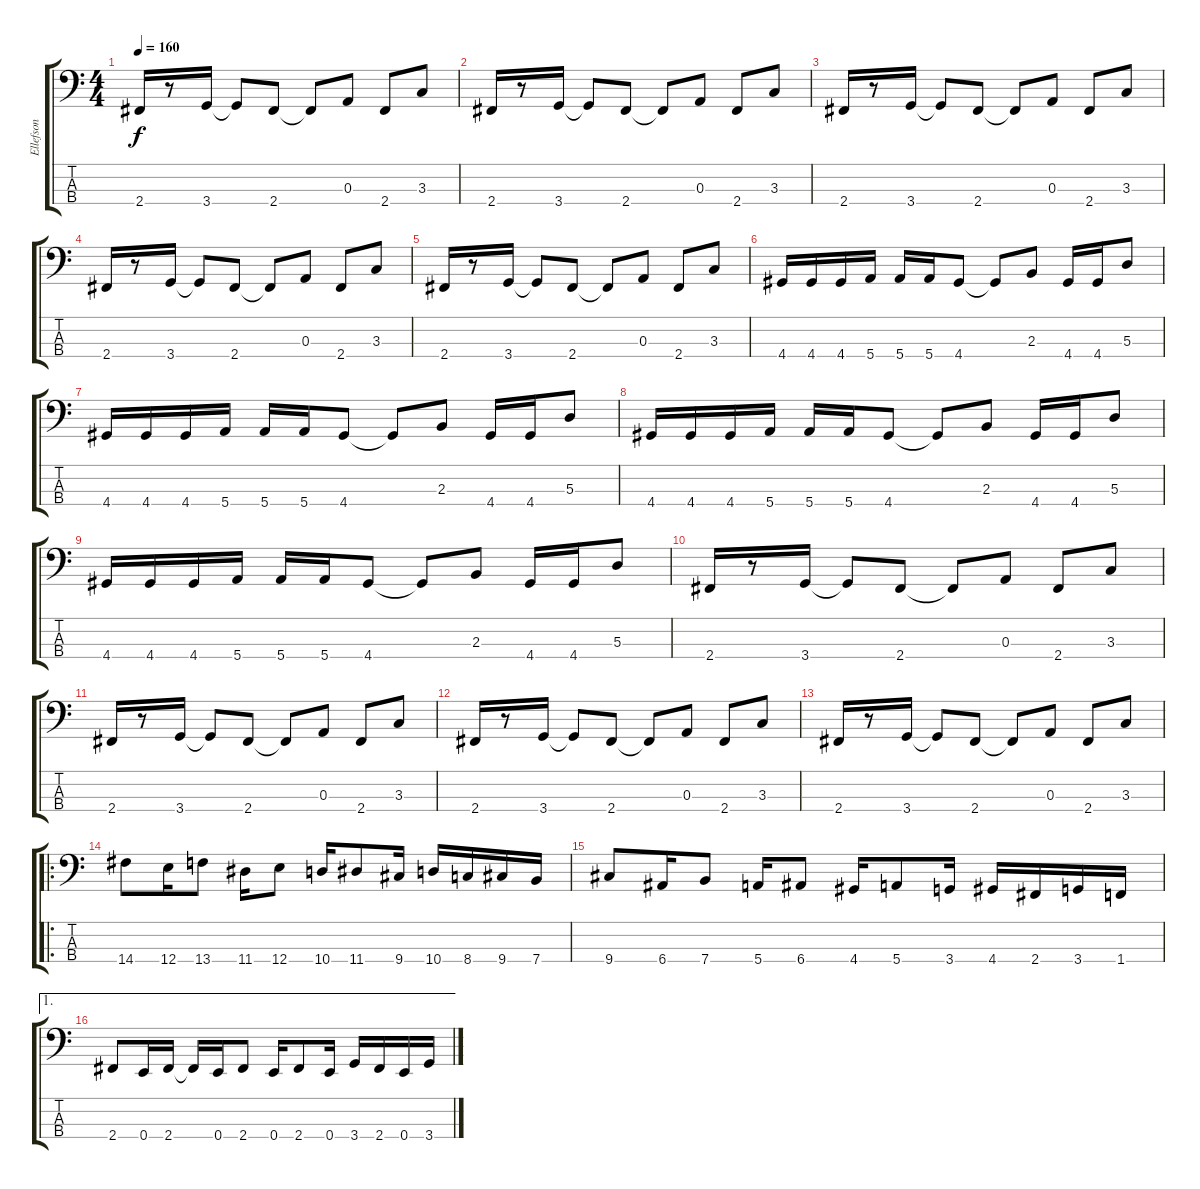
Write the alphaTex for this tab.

\track ("Ellefson" "Ellefson") {instrument electricbasspick}
\staff {score tabs}
\tuning (G2 D2 A1 E1) {hide}
\ts (4 4)
\tempo 160
\clef f4
\ks c
2.4.16{dy f} r.8 3.4.16 3.4{t}.8 2.4.8 2.4{t}.8 0.3.8 2.4.8 3.3.8 |
2.4.16 r.8 3.4.16 3.4{t}.8 2.4.8 2.4{t}.8 0.3.8 2.4.8 3.3.8 |
2.4.16 r.8 3.4.16 3.4{t}.8 2.4.8 2.4{t}.8 0.3.8 2.4.8 3.3.8 |
2.4.16 r.8 3.4.16 3.4{t}.8 2.4.8 2.4{t}.8 0.3.8 2.4.8 3.3.8 |
2.4.16 r.8 3.4.16 3.4{t}.8 2.4.8 2.4{t}.8 0.3.8 2.4.8 3.3.8 |
4.4.16 4.4.16 4.4.16 5.4.16 5.4.16 5.4.16 4.4.8 4.4{t}.8 2.3.8 4.4.16 4.4.16 5.3.8 |
4.4.16 4.4.16 4.4.16 5.4.16 5.4.16 5.4.16 4.4.8 4.4{t}.8 2.3.8 4.4.16 4.4.16 5.3.8 |
4.4.16 4.4.16 4.4.16 5.4.16 5.4.16 5.4.16 4.4.8 4.4{t}.8 2.3.8 4.4.16 4.4.16 5.3.8 |
4.4.16 4.4.16 4.4.16 5.4.16 5.4.16 5.4.16 4.4.8 4.4{t}.8 2.3.8 4.4.16 4.4.16 5.3.8 |
2.4.16 r.8 3.4.16 3.4{t}.8 2.4.8 2.4{t}.8 0.3.8 2.4.8 3.3.8 |
2.4.16 r.8 3.4.16 3.4{t}.8 2.4.8 2.4{t}.8 0.3.8 2.4.8 3.3.8 |
2.4.16 r.8 3.4.16 3.4{t}.8 2.4.8 2.4{t}.8 0.3.8 2.4.8 3.3.8 |
2.4.16 r.8 3.4.16 3.4{t}.8 2.4.8 2.4{t}.8 0.3.8 2.4.8 3.3.8 |
\ro
14.4.8 12.4.16 13.4.8 11.4.16 12.4.8 10.4.16 11.4.8 9.4.16 10.4.16 8.4.16 9.4.16 7.4.16 |
9.4.8 6.4.16 7.4.8 5.4.16 6.4.8 4.4.16 5.4.8 3.4.16 4.4.16 2.4.16 3.4.16 1.4.16 |
\ae 1
2.4.8 0.4.16 2.4.16 2.4{t}.16 0.4.16 2.4.8 0.4.16 2.4.8 0.4.16 3.4.16 2.4.16 0.4.16 3.4.16
